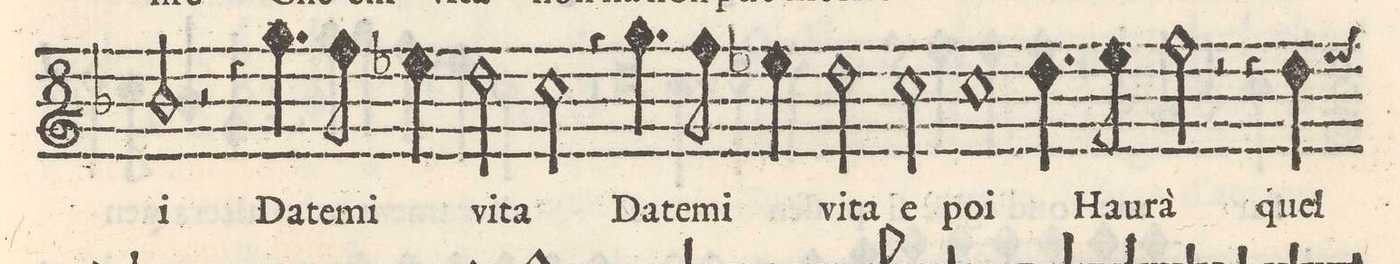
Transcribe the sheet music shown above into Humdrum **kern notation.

**kern	**text
*I"QVINTO	*
*clefG2	*
*k[b-]	*
*M2/1	*
2b-/	-i
2r	.
4r	.
4.gg\	Da-
8ff\	-te-
4ee-X\	-mi
=15-	=15-
2dd\	vi-
2cc\	-ta
4r	.
4.gg\	Da-
8ff\	-te-
4ee-X\	-mi
=16-	=16-
2dd\	vi-
2cc\	ta e
1cc	poi
=17-	=17-
4.dd\	Ha-
8eeny\	-u-
2ff\	-rà
2r	.
4r	.
4dd\	quel
=18-	=18-
*-	*-
